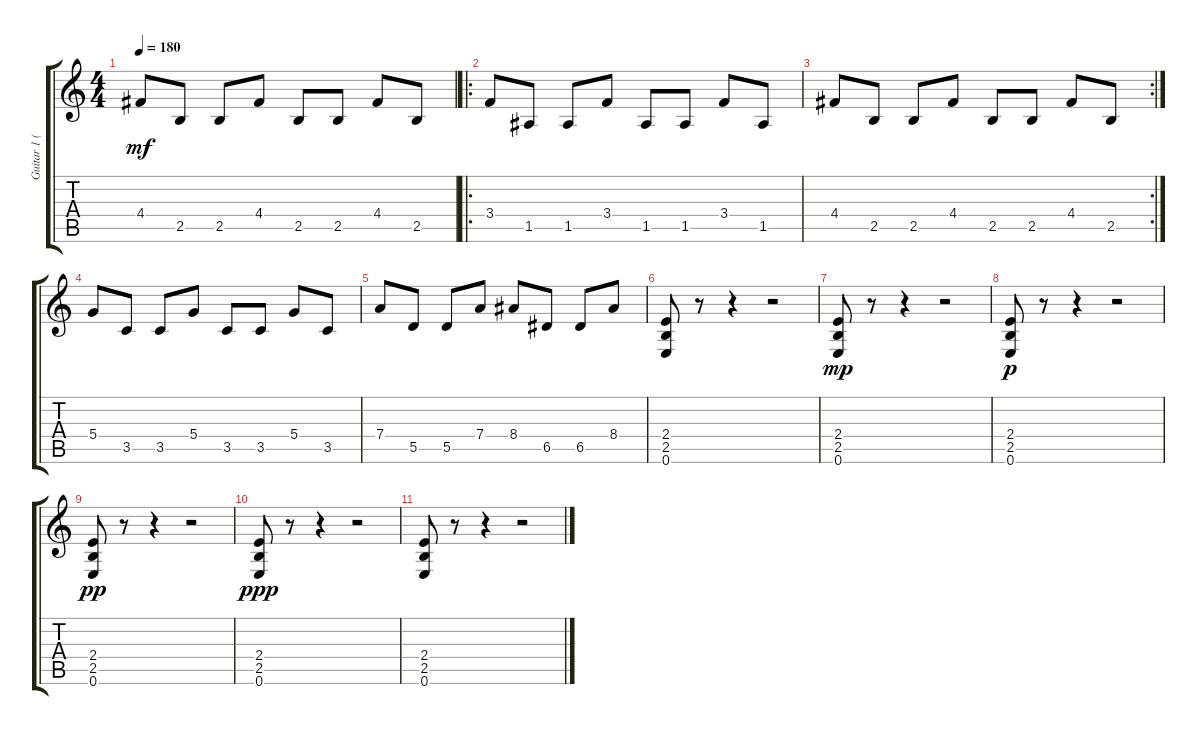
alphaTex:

\track ("Guitar 1 (Dave Mustaine)" "Guitar 1 (") {instrument distortionguitar}
\staff {score tabs}
\tuning (E4 B3 G3 D3 A2 E2) {hide}
\ts (4 4)
\tempo 180
\clef g2
\ks c
4.4.8{dy mf} 2.5.8 2.5.8 4.4.8 2.5.8 2.5.8 4.4.8 2.5.8 |
\ro
3.4.8 1.5.8 1.5.8 3.4.8 1.5.8 1.5.8 3.4.8 1.5.8 |
\rc 2
4.4.8 2.5.8 2.5.8 4.4.8 2.5.8 2.5.8 4.4.8 2.5.8 |
5.4.8 3.5.8 3.5.8 5.4.8 3.5.8 3.5.8 5.4.8 3.5.8 |
7.4.8 5.5.8 5.5.8 7.4.8 8.4.8 6.5.8 6.5.8 8.4.8 |
(2.4 2.5 0.6).8 r.8 r.4 r.2 |
(2.4 2.5 0.6).8{dy mp} r.8 r.4 r.2 |
(2.4 2.5 0.6).8{dy p} r.8 r.4 r.2 |
(2.4 2.5 0.6).8{dy pp} r.8 r.4 r.2 |
(2.4 2.5 0.6).8{dy ppp} r.8 r.4 r.2 |
(2.4 2.5 0.6).8 r.8 r.4 r.2
